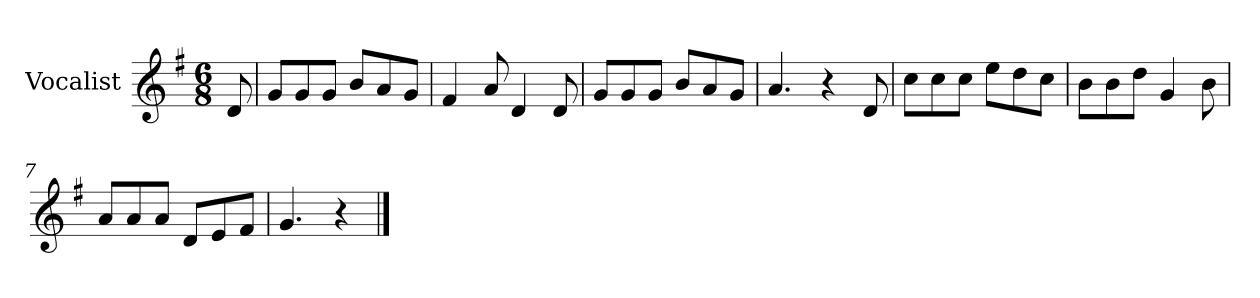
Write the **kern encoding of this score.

**kern
*part1
*staff1
*I"Vocalist
*k[f#]
*G:
*M6/8
=
8d
=1
8gL
8g
8gJ
8bL
8a
8gJ
=2
4f#
8a
4d
8d
=3
8gL
8g
8gJ
8bL
8a
8gJ
=4
4.a
4r
8d
=5
8ccL
8cc
8ccJ
8eeL
8dd
8ccJ
=6
8bL
8b
8ddJ
4g
8b
=7
8aL
8a
8aJ
8dL
8e
8f#J
=8
4.g
4r
==
*-
